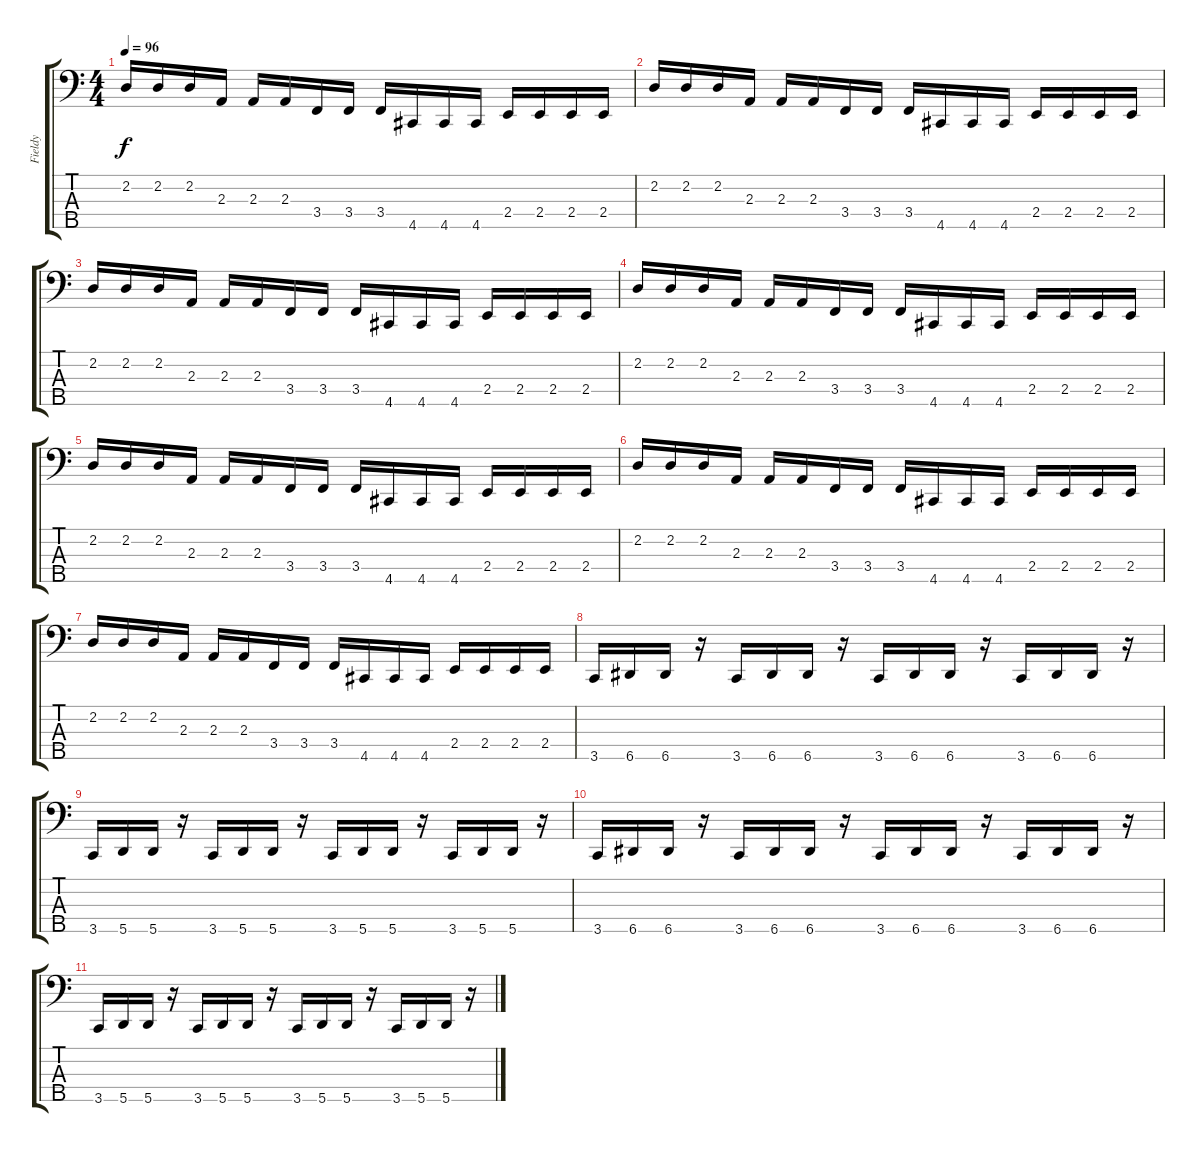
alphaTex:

\track ("Fieldy" "Fieldy") {instrument slapbass1}
\staff {score tabs}
\tuning (F2 C2 G1 D1 A0) {hide}
\ts (4 4)
\tempo 96
\clef f4
\ks c
2.2.16{dy f instrument fretlessbass} 2.2.16 2.2.16 2.3.16 2.3.16 2.3.16 3.4.16 3.4.16 3.4.16 4.5.16 4.5.16 4.5.16 2.4.16 2.4.16 2.4.16 2.4.16 |
2.2.16{instrument fretlessbass} 2.2.16 2.2.16 2.3.16 2.3.16 2.3.16 3.4.16 3.4.16 3.4.16 4.5.16 4.5.16 4.5.16 2.4.16 2.4.16 2.4.16 2.4.16 |
2.2.16{instrument fretlessbass} 2.2.16 2.2.16 2.3.16 2.3.16 2.3.16 3.4.16 3.4.16 3.4.16 4.5.16 4.5.16 4.5.16 2.4.16 2.4.16 2.4.16 2.4.16 |
2.2.16{instrument fretlessbass} 2.2.16 2.2.16 2.3.16 2.3.16 2.3.16 3.4.16 3.4.16 3.4.16 4.5.16 4.5.16 4.5.16 2.4.16 2.4.16 2.4.16 2.4.16 |
2.2.16{instrument fretlessbass} 2.2.16 2.2.16 2.3.16 2.3.16 2.3.16 3.4.16 3.4.16 3.4.16 4.5.16 4.5.16 4.5.16 2.4.16 2.4.16 2.4.16 2.4.16 |
2.2.16{instrument fretlessbass} 2.2.16 2.2.16 2.3.16 2.3.16 2.3.16 3.4.16 3.4.16 3.4.16 4.5.16 4.5.16 4.5.16 2.4.16 2.4.16 2.4.16 2.4.16 |
2.2.16{instrument fretlessbass} 2.2.16 2.2.16 2.3.16 2.3.16 2.3.16 3.4.16 3.4.16 3.4.16 4.5.16 4.5.16 4.5.16 2.4.16 2.4.16 2.4.16 2.4.16 |
3.5.16{instrument slapbass1} 6.5.16 6.5.16 r.16 3.5.16 6.5.16 6.5.16 r.16 3.5.16 6.5.16 6.5.16 r.16 3.5.16 6.5.16 6.5.16 r.16 |
3.5.16{instrument slapbass1} 5.5.16 5.5.16 r.16 3.5.16 5.5.16 5.5.16 r.16 3.5.16 5.5.16 5.5.16 r.16 3.5.16 5.5.16 5.5.16 r.16 |
3.5.16{instrument slapbass1} 6.5.16 6.5.16 r.16 3.5.16 6.5.16 6.5.16 r.16 3.5.16 6.5.16 6.5.16 r.16 3.5.16 6.5.16 6.5.16 r.16 |
3.5.16{instrument slapbass1} 5.5.16 5.5.16 r.16 3.5.16 5.5.16 5.5.16 r.16 3.5.16 5.5.16 5.5.16 r.16 3.5.16 5.5.16 5.5.16 r.16
